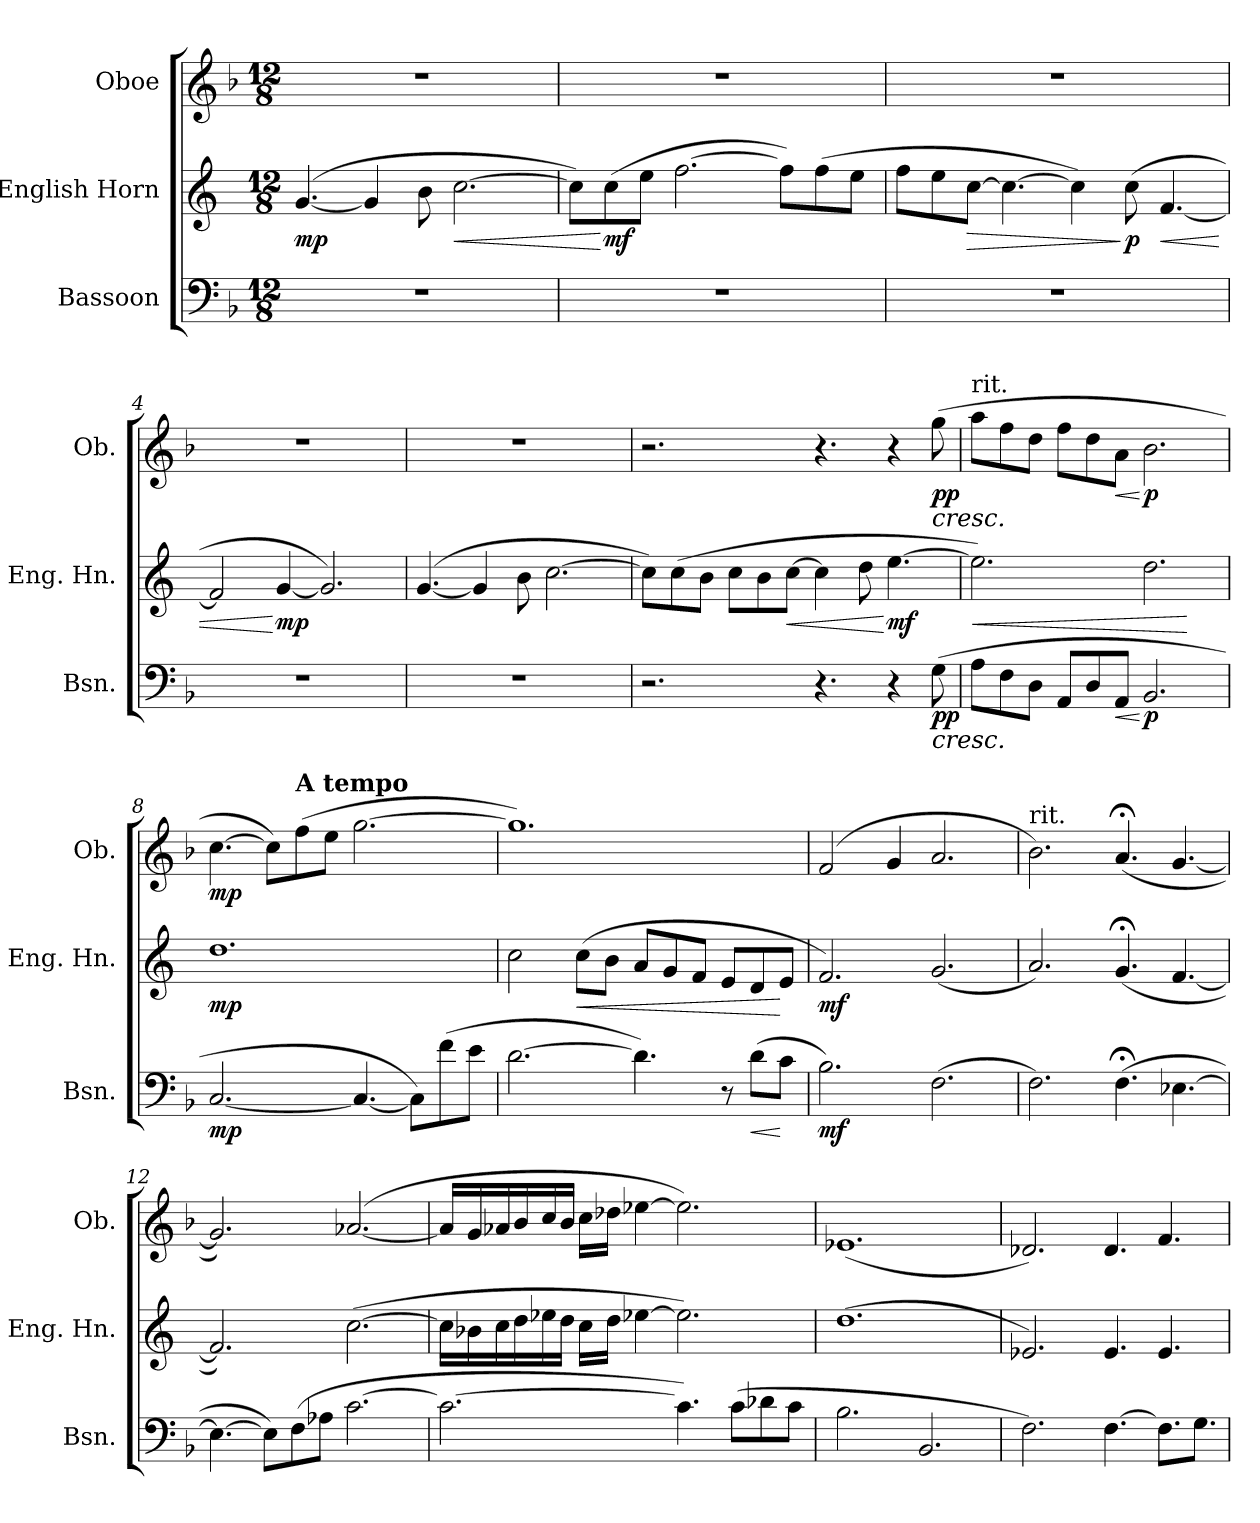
**kern	**dynam	**kern	**dynam	**kern	**dynam
*part3	*part3	*part2	*part2	*part1	*part1
*staff3	*staff3	*staff2	*staff2	*staff1	*staff1
*I"Bassoon	*	*I"English Horn	*	*I"Oboe	*
*I'Bsn.	*	*I'Eng. Hn.	*	*I'Ob.	*
!!LO:PB:g=z
*clefF4	*	*clefG2	*	*clefG2	*
*	*	*ITrd4c7	*	*	*
*k[b-]	*	*k[b-]	*	*k[b-]	*
*F:	*	*F:	*	*F:	*
*M12/8	*	*M12/8	*	*M12/8	*
*MM123	*	*MM123	*	*MM123	*
=1	=1	=1	=1	=1	=1
!LO:N:vis=1	!	!	!	!LO:N:vis=1	!
1.r	.	([<4.ci/	mp	1.r	.
.	.	4ci/]	.	.	.
.	.	8ei\	.	.	.
!	!	!	!LO:HP:b	!	!
.	.	[>2.fi\	<	.	.
=2	=2	=2	=2	=2	=2
!LO:N:vis=1	!	!	!	!LO:N:vis=1	!
1.r	.	8fi\L])	.	1.r	.
.	.	(8fi\	[ mf	.	.
.	.	8ai\J	.	.	.
.	.	[>2.b-i\	.	.	.
.	.	8b-i\L])	.	.	.
.	.	(8b-i\	.	.	.
.	.	8ai\J	.	.	.
=3	=3	=3	=3	=3	=3
!LO:N:vis=1	!	!	!	!LO:N:vis=1	!
1.r	.	8b-i\L	.	1.r	.
.	.	8ai\	.	.	.
!	!	!	!LO:HP:b	!	!
.	.	[>8fi\J	>	.	.
.	.	4.fi\_>	.	.	.
.	.	4fi\])	.	.	.
.	.	(8fi\	] p	.	.
!	!	!	!LO:HP:b	!	!
.	.	[<4.B-i/	<	.	.
!!LO:LB:g=z
=4	=4	=4	=4	=4	=4
!LO:N:vis=1	!	!	!	!LO:N:vis=1	!
1.r	.	2B-i/]	.	1.r	.
.	.	[<4ci/	[ mp	.	.
.	.	2.ci/])	.	.	.
=5	=5	=5	=5	=5	=5
!LO:N:vis=1	!	!	!	!LO:N:vis=1	!
1.r	.	([<4.ci/	.	1.r	.
.	.	4ci/]	.	.	.
.	.	8ei\	.	.	.
.	.	[>2.fi\	.	.	.
=6	=6	=6	=6	=6	=6
2.r	.	8fi\L])	.	2.r	.
.	.	(8fi\	.	.	.
.	.	8ei\J	.	.	.
.	.	8fi\L	.	.	.
.	.	8ei\	.	.	.
!	!	!	!LO:HP:b	!	!
.	.	[>8fi\J	<	.	.
4.r	.	4fi\]	.	4.r	.
.	.	8gi\	.	.	.
4r	.	[>4.ai\	[ mf	4r	.
!	!LO:HP:b	!	!	!	!LO:HP:b
(8Gi\	< pp	.	.	(8ggi\	< pp
=7	=7	=7	=7	=7	=7
!	!	!	!	!LO:TX:t=rit.	!
!	!	!	!LO:HP:b	!	!
8Ai\L	.	2.ai\])	<	8aai\L	.
8Fi\	.	.	.	8ffi\	.
8Di\J	.	.	.	8ddi\J	.
8AAi/L	.	.	.	8ffi\L	.
8Di/	.	.	.	8ddi\	.
!	!LO:HP:b	!	!	!	!LO:HP:b
8AAi/J	<	.	.	8ai\J	<
2.BB-i/	[ p	2.gi\	.	2.b-i\	[ p
.	[	.	[	.	[
!!LO:LB:g=z
=8	=8	=8	=8	=8	=8
[<2.Ci/	mp	1.gi	mp	[>4.cci\	mp
.	.	.	.	8cci\L])	.
!	!	!	!	!LO:TX:a:B:t=A tempo	!
.	.	.	.	(8ffi\	.
.	.	.	.	8eei\J	.
4.Ci/_<	.	.	.	[>2.ggi\	.
8Ci\L])	.	.	.	.	.
(8fi\	.	.	.	.	.
8ei\J	.	.	.	.	.
=9	=9	=9	=9	=9	=9
[>2.di\	.	2fi\	.	1.ggi])	.
!	!	!	!LO:HP:b	!	!
.	.	(8fi\L	<	.	.
.	.	8ei\J	.	.	.
4.di\])	.	8di/L	.	.	.
.	.	8ci/	.	.	.
.	.	8B-i/J	.	.	.
8r	.	8Ai/L	.	.	.
!	!LO:HP:b	!	!	!	!
(8di\L	<	8Gi/	.	.	.
8ci\J	[	8Ai/J	[	.	.
=10	=10	=10	=10	=10	=10
2.B-i\)	mf	2.B-i/)	mf	(2fi/	.
.	.	.	.	4gi/	.
(2.Fi\	.	(2.ci/	.	2.ai/	.
!!LO:PB:g=z
=11	=11	=11	=11	=11	=11
!	!	!	!	!LO:TX:t=rit.	!
2.Fi\)	.	2.di/)	.	2.b-i\)	.
(4.F;i\	.	(4.c;i/	.	(4.a;i/	.
[>4.E-Xi\	.	[<4.B-i/	.	[<4.gi/	.
=12	=12	=12	=12	=12	=12
*	*	*	*	*MM108	*
4.E-i\_>	.	2.B-i/])	.	2.gi/])	.
8E-i\L])	.	.	.	.	.
(8Fi\	.	.	.	.	.
8A-Xi\J	.	.	.	.	.
[>2.ci\	.	([>2.fi\	.	([<2.a-Xi/	.
=13	=13	=13	=13	=13	=13
2.ci\_>	.	16fi\LL]	.	16a-i/LL]	.
.	.	16e-Xi\	.	16gi/	.
.	.	16fi\	.	16a-Xi/	.
.	.	16gi\	.	16b-i/	.
.	.	16a-Xi\	.	16cci/	.
.	.	16gi\JJ	.	16b-i/JJ	.
.	.	16fi\LL	.	16cci\LL	.
.	.	16gi\JJ	.	16dd-Xi\JJ	.
.	.	[>4a-Xi\	.	[>4ee-Xi\	.
4.ci\])	.	2.a-i\])	.	2.ee-i\])	.
(8ci\L	.	.	.	.	.
8d-Xi\	.	.	.	.	.
8ci\J	.	.	.	.	.
=14	=14	=14	=14	=14	=14
2.B-i\	.	(1.gi	.	(1.e-Xi	.
2.BB-i/	.	.	.	.	.
!!LO:LB:g=z
=15	=15	=15	=15	=15	=15
2.Fi\)	.	2.A-Xi/)	.	2.d-Xi/)	.
[>4.Fi\	.	4.A-i/	.	4.d-i/	.
8.Fi\L]	.	4.A-i/	.	4.fi/	.
8.Gi\J	.	.	.	.	.
=	=	=	=	=	=
*-	*-	*-	*-	*-	*-
